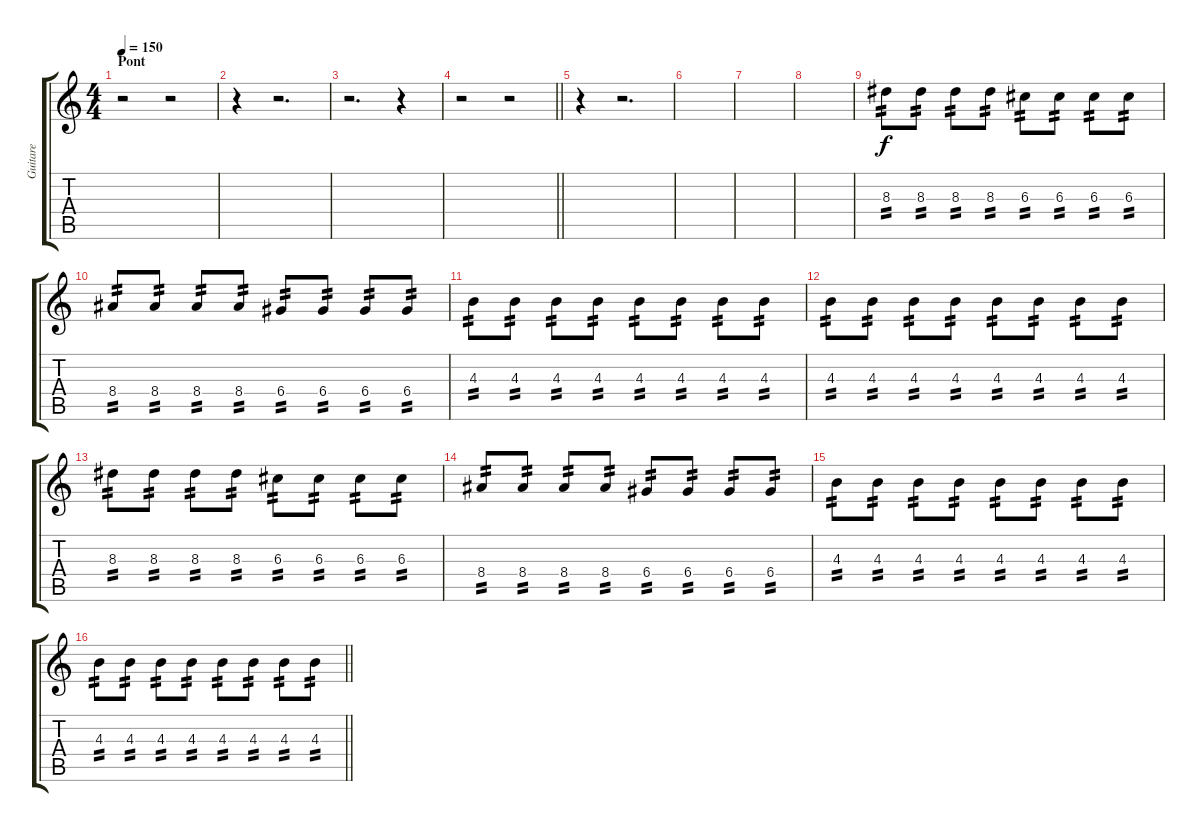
\track ("Guitare" "Guitare") {instrument overdrivenguitar}
\staff {score tabs}
\tuning (E4 B3 G3 D3 A2 E2) {hide}
\ts (4 4)
\section ("" "Pont")
\tempo 150
\clef g2
\ks c
r.2{dy f} r.2 |
r.4 r.2{d} |
r.2{d} r.4 |
\barLineRight lightlight
r.2 r.2 |
r.4 r.2{d} |
|
|
|
8.3.8{tp 2} 8.3.8{tp 2} 8.3.8{tp 2} 8.3.8{tp 2} 6.3.8{tp 2} 6.3.8{tp 2} 6.3.8{tp 2} 6.3.8{tp 2} |
8.4.8{tp 2} 8.4.8{tp 2} 8.4.8{tp 2} 8.4.8{tp 2} 6.4.8{tp 2} 6.4.8{tp 2} 6.4.8{tp 2} 6.4.8{tp 2} |
4.3.8{tp 2} 4.3.8{tp 2} 4.3.8{tp 2} 4.3.8{tp 2} 4.3.8{tp 2} 4.3.8{tp 2} 4.3.8{tp 2} 4.3.8{tp 2} |
4.3.8{tp 2} 4.3.8{tp 2} 4.3.8{tp 2} 4.3.8{tp 2} 4.3.8{tp 2} 4.3.8{tp 2} 4.3.8{tp 2} 4.3.8{tp 2} |
8.3.8{tp 2} 8.3.8{tp 2} 8.3.8{tp 2} 8.3.8{tp 2} 6.3.8{tp 2} 6.3.8{tp 2} 6.3.8{tp 2} 6.3.8{tp 2} |
8.4.8{tp 2} 8.4.8{tp 2} 8.4.8{tp 2} 8.4.8{tp 2} 6.4.8{tp 2} 6.4.8{tp 2} 6.4.8{tp 2} 6.4.8{tp 2} |
4.3.8{tp 2} 4.3.8{tp 2} 4.3.8{tp 2} 4.3.8{tp 2} 4.3.8{tp 2} 4.3.8{tp 2} 4.3.8{tp 2} 4.3.8{tp 2} |
\barLineRight lightlight
4.3.8{tp 2} 4.3.8{tp 2} 4.3.8{tp 2} 4.3.8{tp 2} 4.3.8{tp 2} 4.3.8{tp 2} 4.3.8{tp 2} 4.3.8{tp 2}
